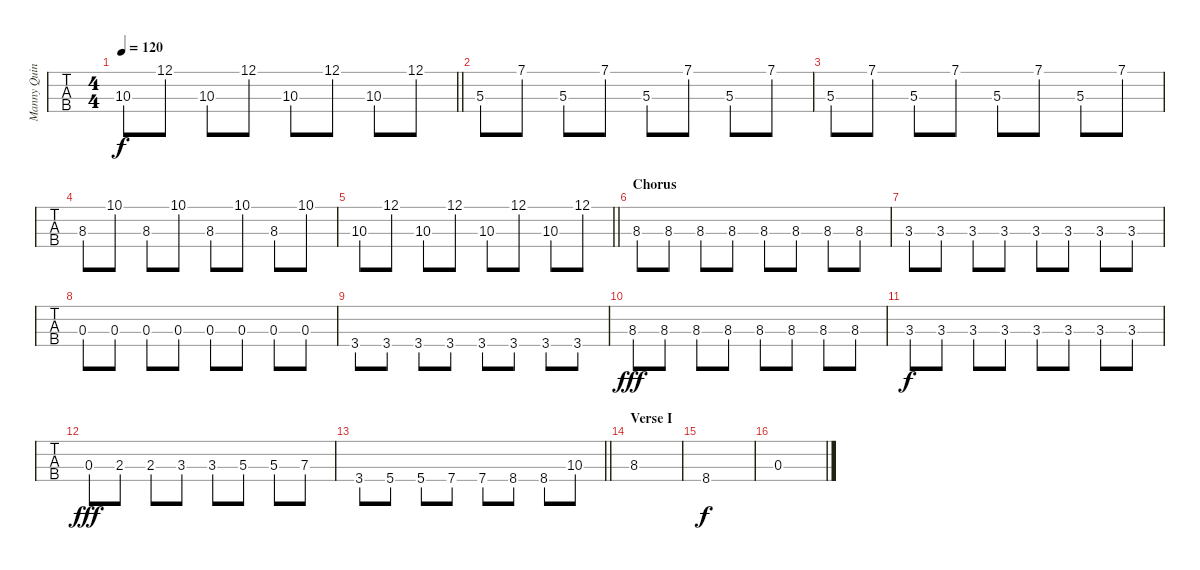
\track ("Manny Quintero's bass" "Manny Quin") {instrument synthbass1}
\staff {tabs}
\tuning (G2 D2 A1 E1) {hide}
\ts (4 4)
\tempo 120
\clef f4
\barLineRight lightlight
\ks c
10.3.8{dy f} 12.1.8 10.3.8 12.1.8 10.3.8 12.1.8 10.3.8 12.1.8 |
5.3.8 7.1.8 5.3.8 7.1.8 5.3.8 7.1.8 5.3.8 7.1.8 |
5.3.8 7.1.8 5.3.8 7.1.8 5.3.8 7.1.8 5.3.8 7.1.8 |
8.3.8 10.1.8 8.3.8 10.1.8 8.3.8 10.1.8 8.3.8 10.1.8 |
\barLineRight lightlight
10.3.8 12.1.8 10.3.8 12.1.8 10.3.8 12.1.8 10.3.8 12.1.8 |
\section ("" "Chorus")
8.3.8{volume 8} 8.3.8 8.3.8 8.3.8 8.3.8 8.3.8 8.3.8 8.3.8 |
3.3.8 3.3.8 3.3.8 3.3.8 3.3.8 3.3.8 3.3.8 3.3.8 |
0.3.8 0.3.8 0.3.8 0.3.8 0.3.8 0.3.8 0.3.8 0.3.8 |
3.4.8 3.4.8 3.4.8 3.4.8 3.4.8 3.4.8 3.4.8 3.4.8 |
8.3.8{dy fff} 8.3.8 8.3.8 8.3.8 8.3.8 8.3.8 8.3.8 8.3.8 |
3.3.8{dy f} 3.3.8 3.3.8 3.3.8 3.3.8 3.3.8 3.3.8 3.3.8 |
0.3.8{dy fff} 2.3.8 2.3.8 3.3.8 3.3.8 5.3.8 5.3.8 7.3.8 |
\barLineRight lightlight
3.4.8 5.4.8 5.4.8 7.4.8 7.4.8 8.4.8 8.4.8 10.3.8 |
\section ("" "Verse I")
8.3.1 |
8.4.1{dy f} |
0.3.1
